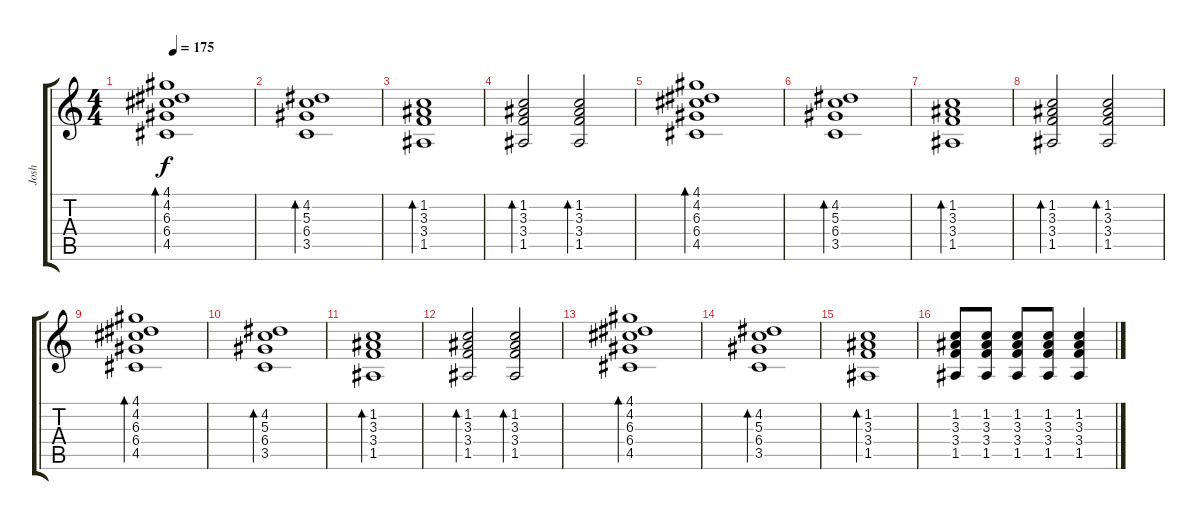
\track ("Josh" "Josh") {instrument acousticguitarnylon}
\staff {score tabs}
\tuning (E4 B3 G3 D3 A2 E2) {hide}
\ts (4 4)
\tempo 175
\clef g2
\ks c
(4.1 4.2 6.3 6.4 4.5).1{bd 240 dy f} |
(4.2 5.3 6.4 3.5).1{bd 240} |
(1.2 3.3 3.4 1.5).1{bd 240} |
(1.2 3.3 3.4 1.5).2{bd 240} (1.2 3.3 3.4 1.5).2{bd 240} |
(4.1 4.2 6.3 6.4 4.5).1{bd 240} |
(4.2 5.3 6.4 3.5).1{bd 240} |
(1.2 3.3 3.4 1.5).1{bd 240} |
(1.2 3.3 3.4 1.5).2{bd 240} (1.2 3.3 3.4 1.5).2{bd 240} |
(4.1 4.2 6.3 6.4 4.5).1{bd 240} |
(4.2 5.3 6.4 3.5).1{bd 240} |
(1.2 3.3 3.4 1.5).1{bd 240} |
(1.2 3.3 3.4 1.5).2{bd 240} (1.2 3.3 3.4 1.5).2{bd 240} |
(4.1 4.2 6.3 6.4 4.5).1{bd 240} |
(4.2 5.3 6.4 3.5).1{bd 240} |
(1.2 3.3 3.4 1.5).1{bd 240} |
(1.2 3.3 3.4 1.5).8 (1.2 3.3 3.4 1.5).8 (1.2 3.3 3.4 1.5).8 (1.2 3.3 3.4 1.5).8 (1.2 3.3 3.4 1.5).4
